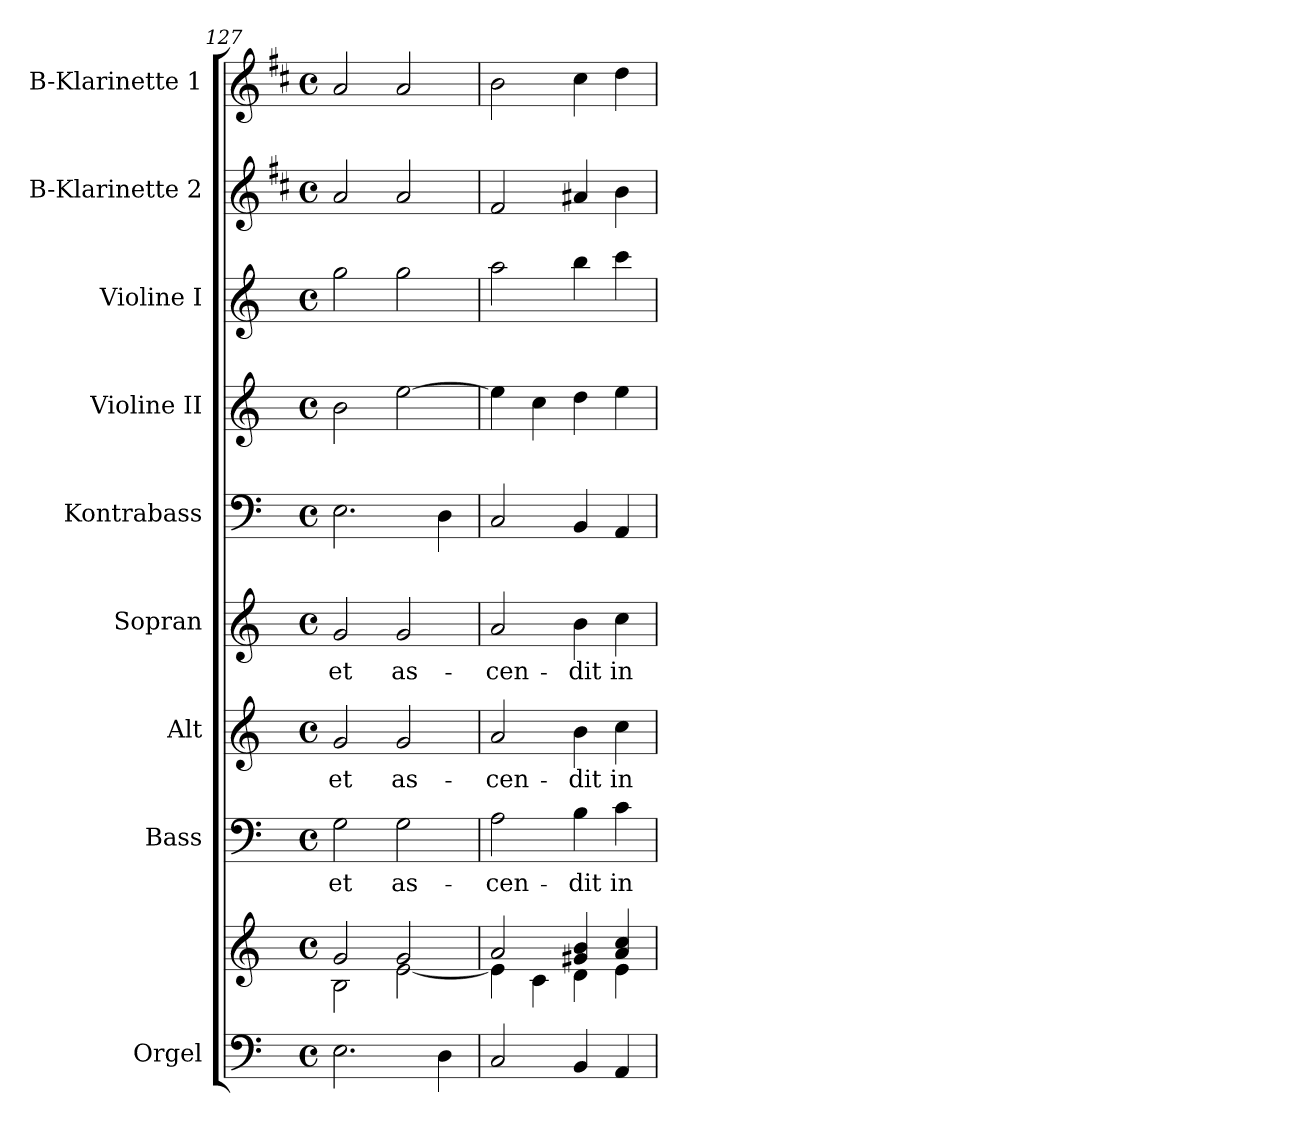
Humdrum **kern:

**kern	**kern	**kern	**text	**kern	**text	**kern	**text	**kern	**kern	**kern	**kern	**kern
*part9	*part9	*part8	*part8	*part7	*part7	*part6	*part6	*part5	*part4	*part3	*part2	*part1
*staff10	*staff9	*staff8	*staff8	*staff7	*staff7	*staff6	*staff6	*staff5	*staff4	*staff3	*staff2	*staff1
*I"Orgel	*	*I"Bass	*	*I"Alt	*	*I"Sopran	*	*I"Kontrabass	*I"Violine II	*I"Violine I	*I"B-Klarinette 2	*I"B-Klarinette 1
*I'Org.	*	*I'B.	*	*I'A.	*	*I'S.	*	*I'Kb.	*I'Vl. II	*I'Vl. I	*I'B Kl. 2	*I'B Kl. 1
*clefF4	*clefG2	*clefF4	*	*clefG2	*	*clefG2	*	*clefF4	*clefG2	*clefG2	*clefG2	*clefG2
*	*	*	*	*	*	*	*	*ITrd7c12	*	*	*ITrd1c2	*ITrd1c2
*k[]	*k[]	*k[]	*	*k[]	*	*k[]	*	*k[]	*k[]	*k[]	*k[]	*k[]
*C:	*C:	*C:	*	*C:	*	*C:	*	*C:	*C:	*C:	*C:	*C:
*M4/4	*M4/4	*M4/4	*	*M4/4	*	*M4/4	*	*M4/4	*M4/4	*M4/4	*M4/4	*M4/4
*met(c)	*met(c)	*met(c)	*	*met(c)	*	*met(c)	*	*met(c)	*met(c)	*met(c)	*met(c)	*met(c)
=127	=127	=127	=127	=127	=127	=127	=127	=127	=127	=127	=127	=127
*	*^	*	*	*	*	*	*	*	*	*	*	*
!	!	!	!	!LO:LY:b	!	!LO:LY:b	!	!LO:LY:b	!	!	!	!	!
2.E\	2g/	2B\	2G\	et	2g/	et	2g/	et	2.EE\	2b\	2gg\	2g/	2g/
!	!	!	!	!LO:LY:b	!	!LO:LY:b	!	!LO:LY:b	!	!	!	!	!
.	2g/	[<2e\	2G\	as-	2g/	as-	2g/	as-	.	[2ee\	2gg\	2g/	2g/
4D\	.	.	.	.	.	.	.	.	4DD\	.	.	.	.
!!LO:PB:g=z
=128	=128	=128	=128	=128	=128	=128	=128	=128	=128	=128	=128	=128	=128
!	!	!	!	!LO:LY:b	!	!LO:LY:b	!	!LO:LY:b	!	!	!	!	!
2C/	2a/	4e\]	2A\	-cen-	2a/	-cen-	2a/	-cen-	2CC/	4ee\]	2aa\	2e/	2a\
.	.	4c\	.	.	.	.	.	.	.	4cc\	.	.	.
!	!	!	!	!LO:LY:b	!	!LO:LY:b	!	!LO:LY:b	!	!	!	!	!
4BB/	4g#X/ 4b/	4d\	4B\	-dit	4b\	-dit	4b\	-dit	4BBB/	4dd\	4bb\	4g#X/	4b\
!	!	!	!	!LO:LY:b	!	!LO:LY:b	!	!LO:LY:b	!	!	!	!	!
4AA/	4a/ 4cc/	4e\	4c\	in	4cc\	in	4cc\	in	4AAA/	4ee\	4ccc\	4a\	4cc\
*	*v	*v	*	*	*	*	*	*	*	*	*	*	*
=	=	=	=	=	=	=	=	=	=	=	=	=
*-	*-	*-	*-	*-	*-	*-	*-	*-	*-	*-	*-	*-
